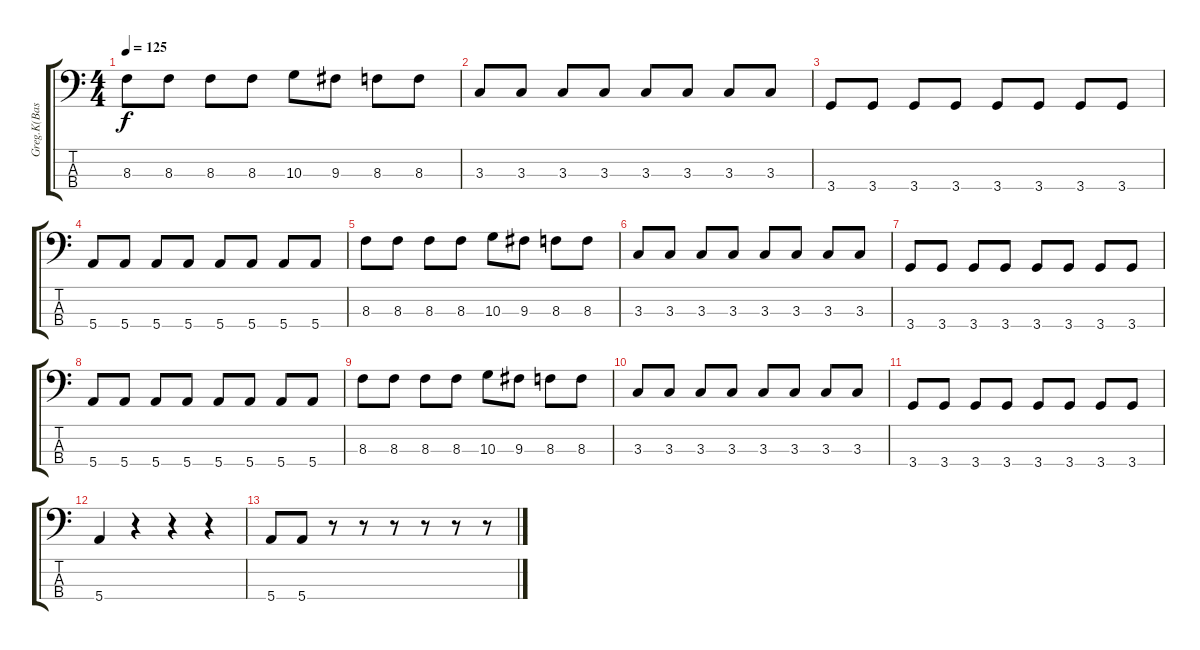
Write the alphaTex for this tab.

\track ("Greg.K(Bass)" "Greg.K(Bas") {instrument electricbasspick}
\staff {score tabs}
\tuning (G2 D2 A1 E1) {hide}
\ts (4 4)
\tempo 125
\clef f4
\ks c
8.3.8{dy f} 8.3.8 8.3.8 8.3.8 10.3.8 9.3.8 8.3.8 8.3.8 |
3.3.8 3.3.8 3.3.8 3.3.8 3.3.8 3.3.8 3.3.8 3.3.8 |
3.4.8 3.4.8 3.4.8 3.4.8 3.4.8 3.4.8 3.4.8 3.4.8 |
5.4.8 5.4.8 5.4.8 5.4.8 5.4.8 5.4.8 5.4.8 5.4.8 |
8.3.8 8.3.8 8.3.8 8.3.8 10.3.8 9.3.8 8.3.8 8.3.8 |
3.3.8 3.3.8 3.3.8 3.3.8 3.3.8 3.3.8 3.3.8 3.3.8 |
3.4.8 3.4.8 3.4.8 3.4.8 3.4.8 3.4.8 3.4.8 3.4.8 |
5.4.8 5.4.8 5.4.8 5.4.8 5.4.8 5.4.8 5.4.8 5.4.8 |
8.3.8 8.3.8 8.3.8 8.3.8 10.3.8 9.3.8 8.3.8 8.3.8 |
3.3.8 3.3.8 3.3.8 3.3.8 3.3.8 3.3.8 3.3.8 3.3.8 |
3.4.8 3.4.8 3.4.8 3.4.8 3.4.8 3.4.8 3.4.8 3.4.8 |
5.4.4 r.4 r.4 r.4 |
5.4.8 5.4.8 r.8 r.8 r.8 r.8 r.8 r.8
